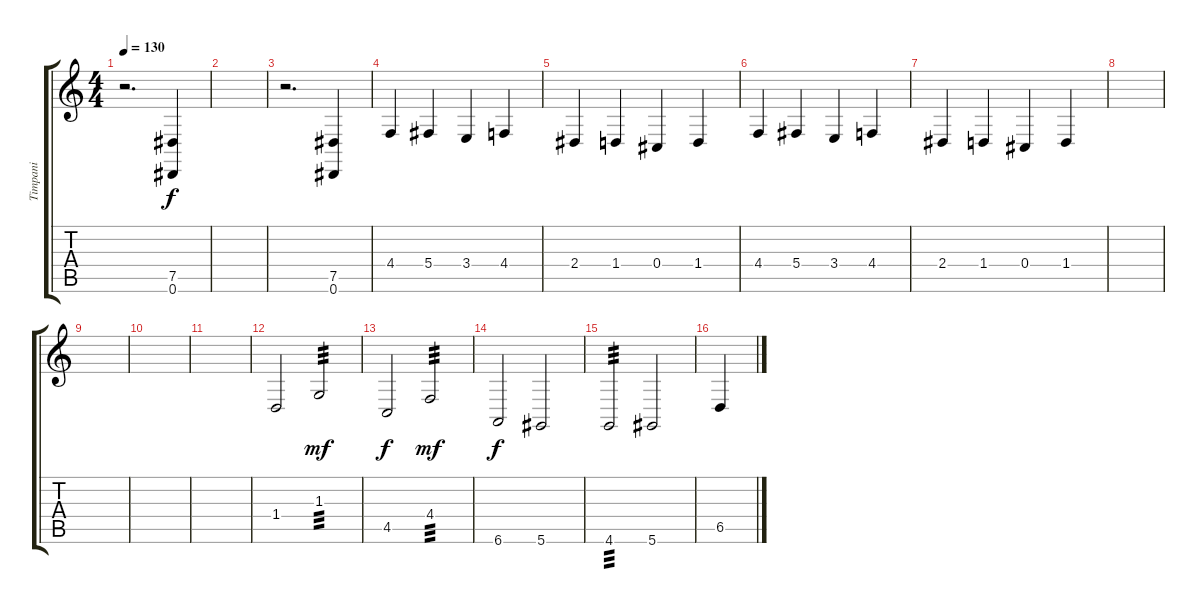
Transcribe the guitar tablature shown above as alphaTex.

\track ("Timpani" "Timpani") {instrument timpani}
\staff {score tabs}
\tuning (Eb4 Bb3 Gb3 Db3 Ab2 Eb2) {hide}
\ts (4 4)
\tempo 130
\clef g2
\ks c
r.2{d dy f} (7.5 0.6).4 |
|
r.2{d} (7.5 0.6).4 |
4.4.4 5.4.4 3.4.4 4.4.4 |
2.4.4 1.4.4 0.4.4 1.4.4 |
4.4.4 5.4.4 3.4.4 4.4.4 |
2.4.4 1.4.4 0.4.4 1.4.4 |
|
|
|
|
1.4.2 1.3.2{tp 3 dy mf} |
4.5.2{dy f} 4.4.2{tp 3 dy mf} |
6.6.2{dy f} 5.6.2 |
4.6.2{tp 3} 5.6.2 |
6.5.4
